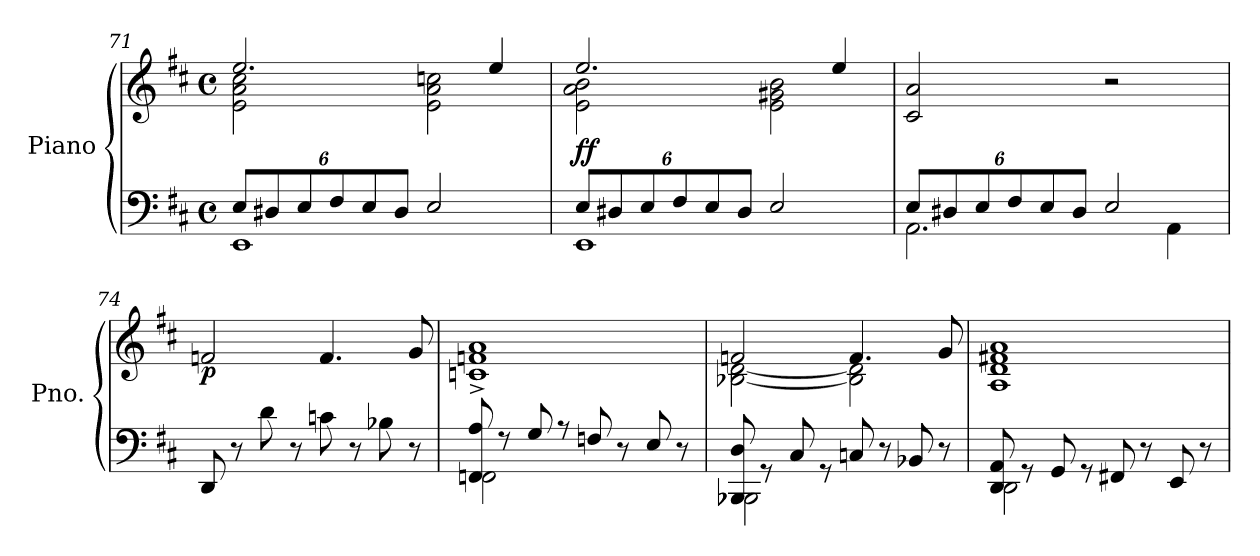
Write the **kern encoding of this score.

**kern	**kern	**dynam
*part1	*part1	*part1
*staff2	*staff1	*staff1/2
*I"Piano	*	*
*I'Pno.	*	*
!!LO:LB:g=z
*clefF4	*clefG2	*
*k[f#c#]	*k[f#c#]	*
*M4/4	*M4/4	*
*met(c)	*met(c)	*
*Xbrackettup	*	*
=71	=71	=71
*^	*^	*
12E/L	1EE	2.ee/	2e\ 2a\ 2cc#\	.
12D#X/	.	.	.	.
12E/	.	.	.	.
12F#/	.	.	.	.
12E/	.	.	.	.
12D#/J	.	.	.	.
2E/	.	.	2e\ 2a\ 2ccn\	.
.	.	4ee/	.	.
=72	=72	=72	=72	=72
!	!	!	!	!LO:DY:b
12E/L	1EE	2.ee/	2e\ 2a\ 2b\	ff
12D#X/	.	.	.	.
12E/	.	.	.	.
12F#/	.	.	.	.
12E/	.	.	.	.
12D#/J	.	.	.	.
2E/	.	.	2e\ 2g#X\ 2b\	.
.	.	4ee/	.	.
*	*	*v	*v	*
=73	=73	=73	=73
12E/L	2.AA\	2c#/ 2a/	.
12D#X/	.	.	.
12E/	.	.	.
12F#/	.	.	.
12E/	.	.	.
12D#/J	.	.	.
2E/	.	2r	.
.	4AA\	.	.
=74	=74	=74	=74
!	!	!	!LO:DY:b
*v	*v	*	*
8DD/	2fn/	p
8r	.	.
8d\	.	.
8r	.	.
8cn\	4.f/	.
8r	.	.
8B-X\	.	.
8r	8g/	.
!!LO:LB:g=z
=75	=75	=75
*^	*	*
8FFn/ 8A/	2FF\	1cn^ 1fn^ 1a^	.
8r	.	.	.
8G/	.	.	.
8r	.	.	.
8Fn/	2ryy	.	.
8r	.	.	.
8E/	.	.	.
8r	.	.	.
=76	=76	=76	=76
*	*	*^	*
8BBB-X/ 8D/	2BBB-\	2fn/	[2B-X\ [2d\	.
8rGG	.	.	.	.
8C#/	.	.	.	.
8rGG	.	.	.	.
8Cn/	2ryy	4.f/	2B-\] 2d\]	.
8r	.	.	.	.
8BB-X/	.	.	.	.
8r	.	8g/	.	.
*	*	*v	*v	*
=77	=77	=77	=77
8DD/ 8AA/	2DD\	1A 1d 1f#X 1a	.
8rGG	.	.	.
8GG/	.	.	.
8rGG	.	.	.
8FF#X/	2ryy	.	.
8r	.	.	.
8EE/	.	.	.
8r	.	.	.
*v	*v	*	*
=	=	=
*-	*-	*-
